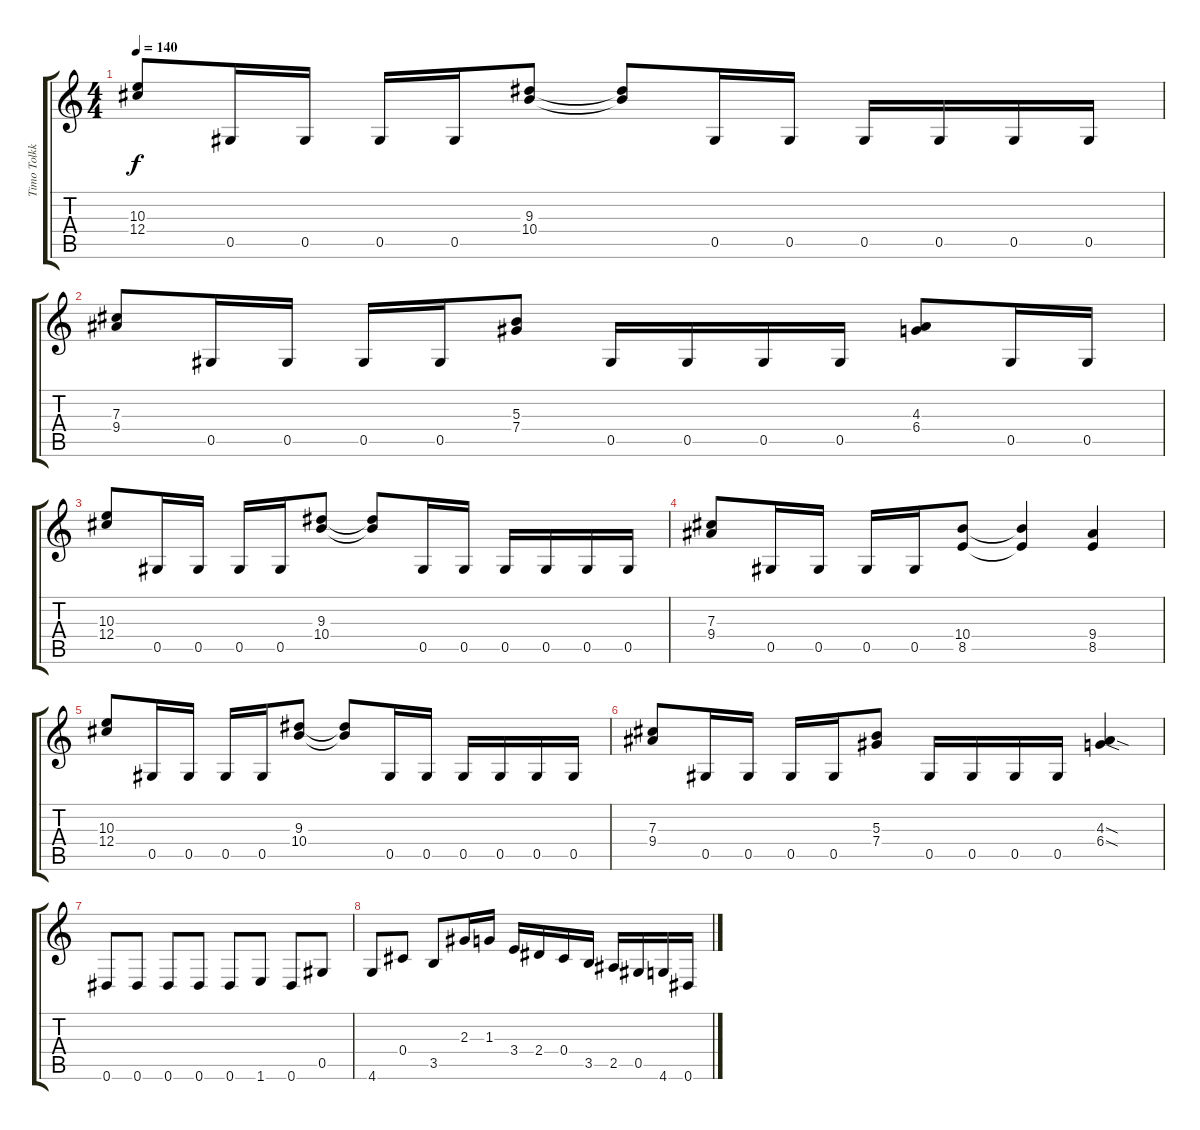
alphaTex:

\track ("Timo Tolkki I" "Timo Tolkk") {instrument distortionguitar}
\staff {score tabs}
\tuning (Eb4 Bb3 Gb3 Db3 Ab2 Eb2) {hide}
\ts (4 4)
\tempo 140
\clef g2
\ks c
(10.3 12.4).8{dy f} 0.5.16 0.5.16 0.5.16 0.5.16 (9.3 10.4).8 (9.3{t} 10.4{t}).8 0.5.16 0.5.16 0.5.16 0.5.16 0.5.16 0.5.16 |
(7.3 9.4).8 0.5.16 0.5.16 0.5.16 0.5.16 (5.3 7.4).8 0.5.16 0.5.16 0.5.16 0.5.16 (4.3 6.4).8 0.5.16 0.5.16 |
(10.3 12.4).8 0.5.16 0.5.16 0.5.16 0.5.16 (9.3 10.4).8 (9.3{t} 10.4{t}).8 0.5.16 0.5.16 0.5.16 0.5.16 0.5.16 0.5.16 |
(7.3 9.4).8 0.5.16 0.5.16 0.5.16 0.5.16 (10.4 8.5).8 (10.4{t} 8.5{t}).4 (9.4 8.5).4 |
(10.3 12.4).8 0.5.16 0.5.16 0.5.16 0.5.16 (9.3 10.4).8 (9.3{t} 10.4{t}).8 0.5.16 0.5.16 0.5.16 0.5.16 0.5.16 0.5.16 |
(7.3 9.4).8 0.5.16 0.5.16 0.5.16 0.5.16 (5.3 7.4).8 0.5.16 0.5.16 0.5.16 0.5.16 (4.3{sod} 6.4{sod}).4 |
0.6.8 0.6.8 0.6.8 0.6.8 0.6.8 1.6.8 0.6.8 0.5.8 |
4.6.8 0.4.8 3.5.8 2.3.16 1.3.16 3.4.16 2.4.16 0.4.16 3.5.16 2.5.16 0.5.16 4.6.16 0.6.16
